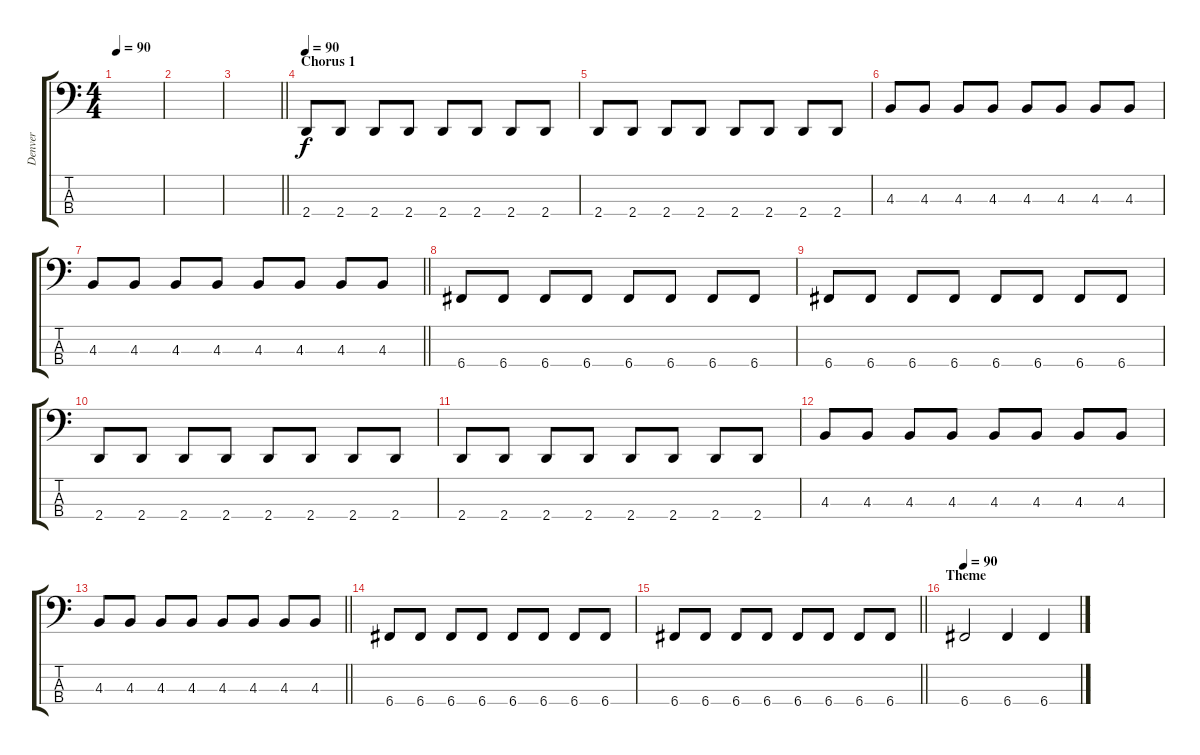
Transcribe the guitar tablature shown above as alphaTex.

\track ("Denver" "Denver") {instrument electricbassfinger}
\staff {score tabs}
\tuning (F2 C2 G1 C1) {hide}
\ts (4 4)
\tempo 90
\clef f4
\ks c
|
|
\barLineRight lightlight
|
\section ("" "Chorus 1")
\tempo 90
2.4.8 2.4.8 2.4.8 2.4.8 2.4.8 2.4.8 2.4.8 2.4.8 |
2.4.8 2.4.8 2.4.8 2.4.8 2.4.8 2.4.8 2.4.8 2.4.8 |
4.3.8 4.3.8 4.3.8 4.3.8 4.3.8 4.3.8 4.3.8 4.3.8 |
\barLineRight lightlight
4.3.8 4.3.8 4.3.8 4.3.8 4.3.8 4.3.8 4.3.8 4.3.8 |
6.4.8 6.4.8 6.4.8 6.4.8 6.4.8 6.4.8 6.4.8 6.4.8 |
6.4.8 6.4.8 6.4.8 6.4.8 6.4.8 6.4.8 6.4.8 6.4.8 |
2.4.8 2.4.8 2.4.8 2.4.8 2.4.8 2.4.8 2.4.8 2.4.8 |
2.4.8 2.4.8 2.4.8 2.4.8 2.4.8 2.4.8 2.4.8 2.4.8 |
4.3.8 4.3.8 4.3.8 4.3.8 4.3.8 4.3.8 4.3.8 4.3.8 |
\barLineRight lightlight
4.3.8 4.3.8 4.3.8 4.3.8 4.3.8 4.3.8 4.3.8 4.3.8 |
6.4.8 6.4.8 6.4.8 6.4.8 6.4.8 6.4.8 6.4.8 6.4.8 |
\barLineRight lightlight
6.4.8 6.4.8 6.4.8 6.4.8 6.4.8 6.4.8 6.4.8 6.4.8 |
\section ("" "Theme")
\tempo 90
6.4.2 6.4.4 6.4.4
